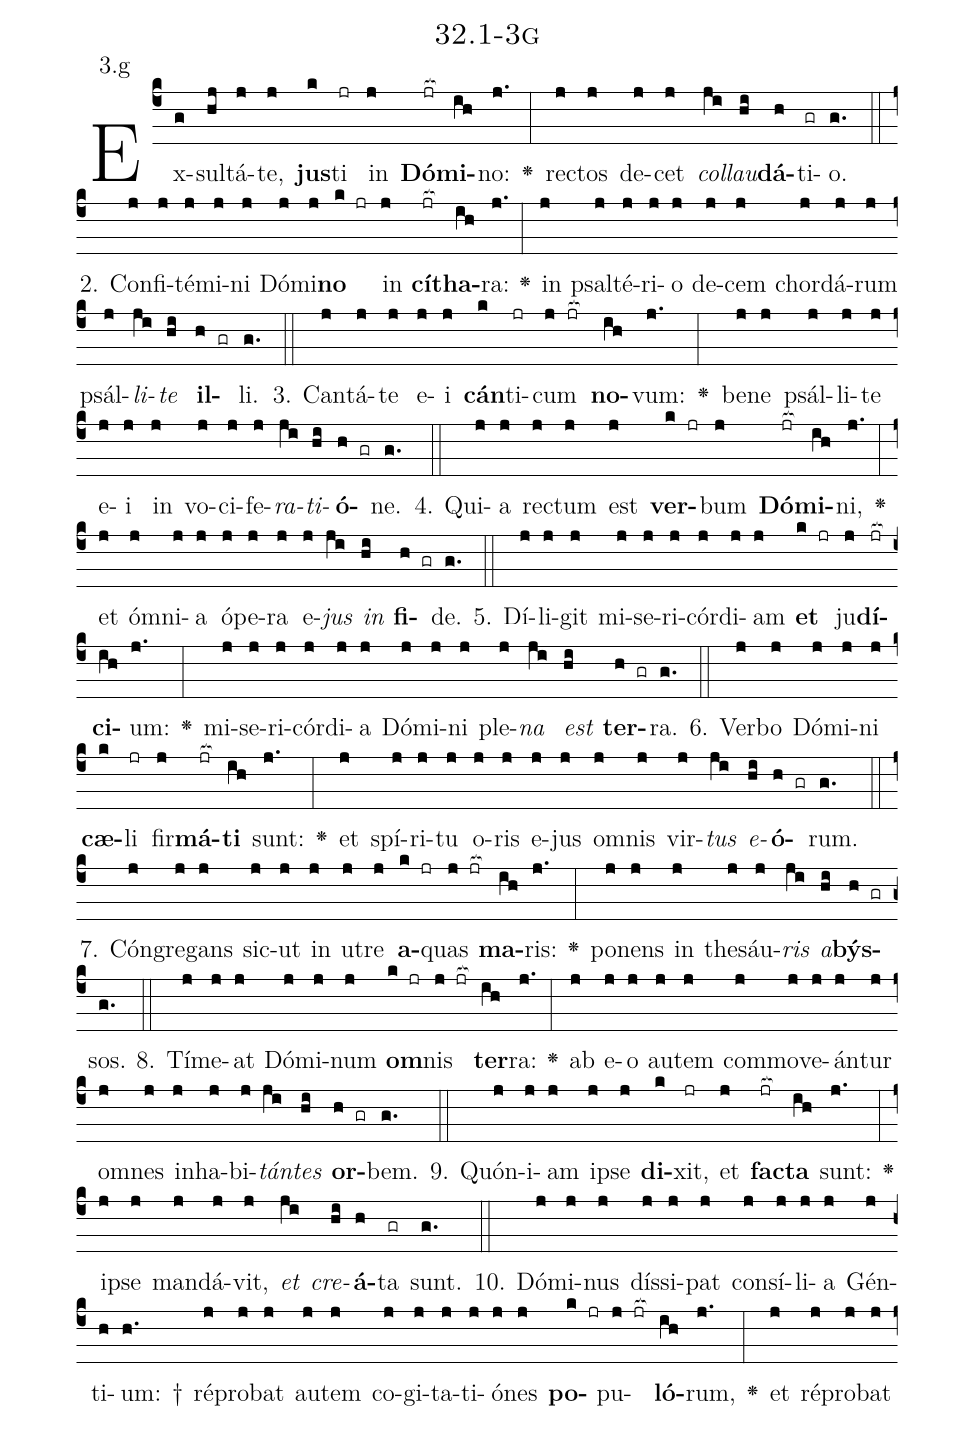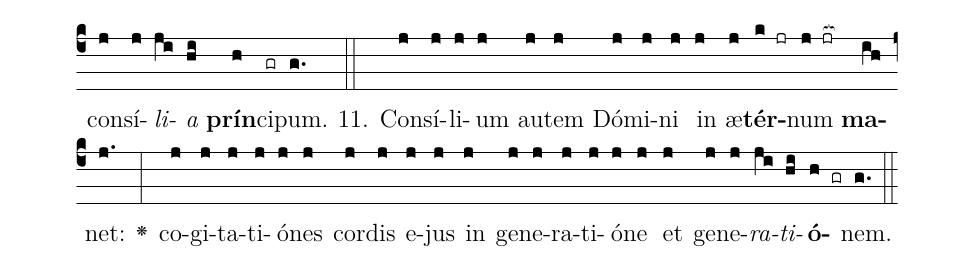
name: 32.1-3g;
annotation: 3.g;
%%
(c4)Ex(g)sul(hj)tá(j)te,(j) <b>jus</b>(k)ti(jr) in(j) <b>Dó</b>(jr[ocb:1{])<b>mi</b>(ih[ocb:0}])no:(j.) <v>\greheightstar</v>(:) rec(j)tos(j) de(j)cet(j) <i>col</i>(ji)<i>lau</i>(hi)<b>dá</b>(h)ti(gr)o.(g.) (::)
2. Con(j)fi(j)té(j)mi(j)ni(j) Dó(j)mi(j)<b>no</b>(k jr) in(j) <b>cí</b>(jr[ocb:1{])<b>tha</b>(ih[ocb:0}])ra:(j.) <v>\greheightstar</v>(:) in(j) psal(j)té(j)ri(j)o(j) de(j)cem(j) chor(j)dá(j)rum(j) psál(j)<i>li</i>(ji)<i>te</i>(hi) <b>il</b>(h gr)li.(g.) (::)
3. Can(j)tá(j)te(j) e(j)i(j) <b>cán</b>(k)ti(jr)cum(j jr[ocb:1{]) <b>no</b>(ih[ocb:0}])vum:(j.) <v>\greheightstar</v>(:) be(j)ne(j) psál(j)li(j)te(j) e(j)i(j) in(j) vo(j)ci(j)fe(j)<i>ra</i>(ji)<i>ti</i>(hi)<b>ó</b>(h gr)ne.(g.) (::)
4. Qui(j)a(j) rec(j)tum(j) est(j) <b>ver</b>(k jr)bum(j) <b>Dó</b>(jr[ocb:1{])<b>mi</b>(ih[ocb:0}])ni,(j.) <v>\greheightstar</v>(:) et(j) óm(j)ni(j)a(j) ó(j)pe(j)ra(j) e(j)<i>jus</i>(ji) <i>in</i>(hi) <b>fi</b>(h gr)de.(g.) (::)
5. Dí(j)li(j)git(j) mi(j)se(j)ri(j)cór(j)di(j)am(j) <b>et</b>(k jr) ju(j)<b>dí</b>(jr[ocb:1{])<b>ci</b>(ih[ocb:0}])um:(j.) <v>\greheightstar</v>(:) mi(j)se(j)ri(j)cór(j)di(j)a(j) Dó(j)mi(j)ni(j) ple(j)<i>na</i>(ji) <i>est</i>(hi) <b>ter</b>(h gr)ra.(g.) (::)
6. Ver(j)bo(j) Dó(j)mi(j)ni(j) <b>cæ</b>(k)li(jr) fir(j)<b>má</b>(jr[ocb:1{])<b>ti</b>(ih[ocb:0}]) sunt:(j.) <v>\greheightstar</v>(:) et(j) spí(j)ri(j)tu(j) o(j)ris(j) e(j)jus(j) om(j)nis(j) vir(j)<i>tus</i>(ji) <i>e</i>(hi)<b>ó</b>(h gr)rum.(g.) (::)
7. Cón(j)gre(j)gans(j) sic(j)ut(j) in(j) u(j)tre(j) <b>a</b>(k jr)quas(j jr[ocb:1{]) <b>ma</b>(ih[ocb:0}])ris:(j.) <v>\greheightstar</v>(:) po(j)nens(j) in(j) the(j)sáu(j)<i>ris</i>(ji) <i>a</i>(hi)<b>býs</b>(h gr)sos.(g.) (::)
8. Tí(j)me(j)at(j) Dó(j)mi(j)num(j) <b>om</b>(k jr)nis(j jr[ocb:1{]) <b>ter</b>(ih[ocb:0}])ra:(j.) <v>\greheightstar</v>(:) ab(j) e(j)o(j) au(j)tem(j) com(j)mo(j)ve(j)án(j)tur(j) om(j)nes(j) in(j)ha(j)bi(j)<i>tán</i>(ji)<i>tes</i>(hi) <b>or</b>(h gr)bem.(g.) (::)
9. Quón(j)i(j)am(j) ip(j)se(j) <b>di</b>(k)xit,(jr) et(j) <b>fac</b>(jr[ocb:1{])<b>ta</b>(ih[ocb:0}]) sunt:(j.) <v>\greheightstar</v>(:) ip(j)se(j) man(j)dá(j)vit,(j) <i>et</i>(ji) <i>cre</i>(hi)<b>á</b>(h)ta(gr) sunt.(g.) (::)
10. Dó(j)mi(j)nus(j) dís(j)si(j)pat(j) con(j)sí(j)li(j)a(j) Gén(j)ti(h)um: †(h.) ré(j)pro(j)bat(j) au(j)tem(j) co(j)gi(j)ta(j)ti(j)ó(j)nes(j) <b>po</b>(k jr)pu(j jr[ocb:1{])<b>ló</b>(ih[ocb:0}])rum,(j.) <v>\greheightstar</v>(:) et(j) ré(j)pro(j)bat(j) con(j)sí(j)<i>li</i>(ji)<i>a</i>(hi) <b>prín</b>(h)ci(gr)pum.(g.) (::)
11. Con(j)sí(j)li(j)um(j) au(j)tem(j) Dó(j)mi(j)ni(j) in(j) æ(j)<b>tér</b>(k jr)num(j jr[ocb:1{]) <b>ma</b>(ih[ocb:0}])net:(j.) <v>\greheightstar</v>(:) co(j)gi(j)ta(j)ti(j)ó(j)nes(j) cor(j)dis(j) e(j)jus(j) in(j) ge(j)ne(j)ra(j)ti(j)ó(j)ne(j) et(j) ge(j)ne(j)<i>ra</i>(ji)<i>ti</i>(hi)<b>ó</b>(h gr)nem.(g.) (::)
